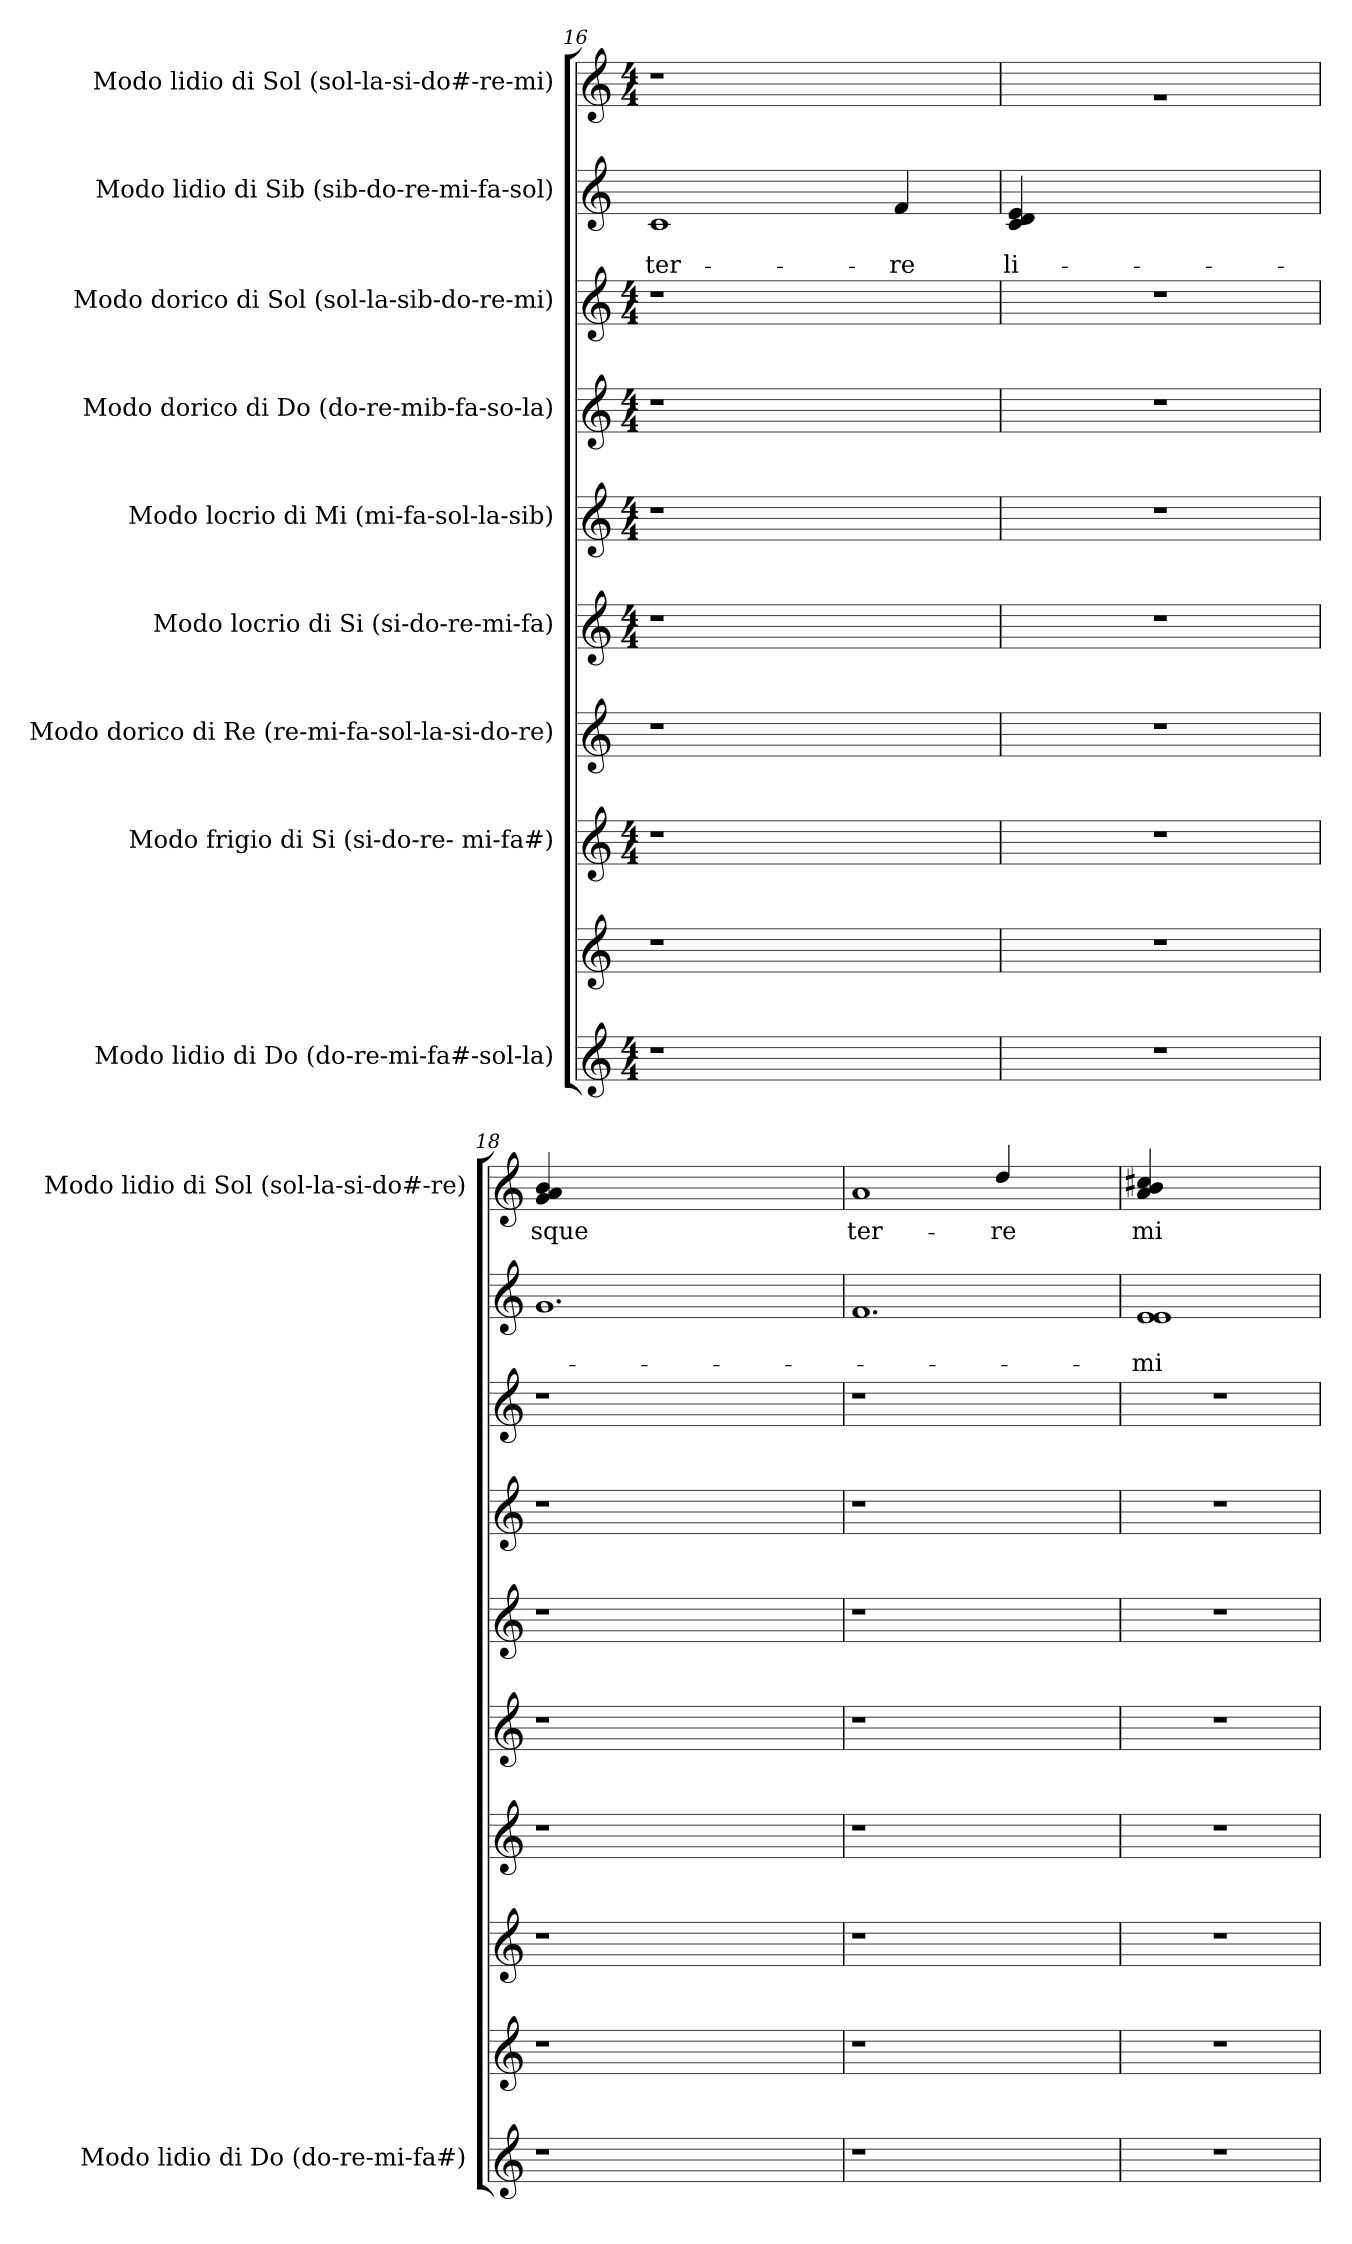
**kern	**kern	**kern	**kern	**kern	**kern	**kern	**kern	**kern	**text	**text	**kern	**text
*part10	*part9	*part8	*part7	*part6	*part5	*part4	*part3	*part2	*part2	*part2	*part1	*part1
*staff10	*staff9	*staff8	*staff7	*staff6	*staff5	*staff4	*staff3	*staff2	*staff2	*staff2	*staff1	*staff1
*I"Modo lidio di Do (do-re-mi-fa#-sol-la)	*	*I"Modo frigio di Si (si-do-re- mi-fa#)	*I"Modo dorico di Re (re-mi-fa-sol-la-si-do-re)	*I"Modo locrio di Si (si-do-re-mi-fa)	*I"Modo locrio di Mi (mi-fa-sol-la-sib)	*I"Modo dorico di Do (do-re-mib-fa-so-la)	*I"Modo dorico di Sol (sol-la-sib-do-re-mi)	*I"Modo lidio di Sib (sib-do-re-mi-fa-sol)	*	*	*I"Modo lidio di Sol (sol-la-si-do#-re-mi)	*
*I'Modo lidio di Do (do-re-mi-fa#)	*	*	*	*	*	*	*	*	*	*	*I'Modo lidio di Sol (sol-la-si-do#-re)	*
*clefG2	*clefG2	*clefG2	*clefG2	*clefG2	*clefG2	*clefG2	*clefG2	*clefG2	*	*	*clefG2	*
*k[]	*k[]	*k[]	*k[]	*k[]	*k[]	*k[]	*k[]	*k[]	*	*	*k[]	*
*C:	*C:	*C:	*C:	*C:	*C:	*C:	*C:	*C:	*	*	*C:	*
*M4/4	*	*M4/4	*	*M4/4	*M4/4	*M4/4	*M4/4	*	*	*	*M4/4	*
=16	=16	=16	=16	=16	=16	=16	=16	=16	=16	=16	=16	=16
!	!	!	!	!	!	!	!	!	!	!LO:LY:b	!LO:N:vis=1	!
1r	1r	1r	1r	1r	1r	1r	1r	1c	.	ter-	1r	.
!	!	!	!	!	!	!	!	!	!	!LO:LY:b	!	!
4ryy	4ryy	4ryy	4ryy	4ryy	4ryy	4ryy	4ryy	4f/	.	-re	4ryy	.
=17	=17	=17	=17	=17	=17	=17	=17	=17	=17	=17	=17	=17
!	!	!	!	!	!	!	!	!	!	!LO:LY:b:rj	!LO:N:vis=1	!
1r	1r	1r	1r	1r	1r	1r	1r	4c/ 4d/ 4e/	.	li-	1ra	.
.	.	.	.	.	.	.	.	2.ryy	.	.	.	.
=18	=18	=18	=18	=18	=18	=18	=18	=18	=18	=18	=18	=18
!	!	!	!	!	!	!	!	!	!	!	!	!LO:LY:b
1r	1r	1r	1r	1r	1r	1r	1r	1.g	.	.	4g/ 4a/ 4b/	-sque
.	.	.	.	.	.	.	.	.	.	.	1ryy	.
2ryy	2ryy	2ryy	2ryy	2ryy	2ryy	2ryy	2ryy	.	.	.	.	.
.	.	.	.	.	.	.	.	.	.	.	4ryy	.
=19	=19	=19	=19	=19	=19	=19	=19	=19	=19	=19	=19	=19
!	!	!	!	!	!	!	!	!	!	!	!	!LO:LY:b
1r	1r	1r	1r	1r	1r	1r	1r	1.f	.	.	1a	ter-
!	!	!	!	!	!	!	!	!	!	!	!	!LO:LY:b
2ryy	2ryy	2ryy	2ryy	2ryy	2ryy	2ryy	2ryy	.	.	.	4dd/	-re
.	.	.	.	.	.	.	.	.	.	.	4ryy	.
=20	=20	=20	=20	=20	=20	=20	=20	=20	=20	=20	=20	=20
!	!	!	!	!	!	!	!	!	!	!LO:LY:b	!	!LO:LY:b:rj
1r	1r	1r	1r	1r	1r	1r	1r	1e 1e	.	-mi-	4a/ 4b/ 4cc#X/	-mi-
.	.	.	.	.	.	.	.	.	.	.	2.ryy	.
=	=	=	=	=	=	=	=	=	=	=	=	=
*-	*-	*-	*-	*-	*-	*-	*-	*-	*-	*-	*-	*-
